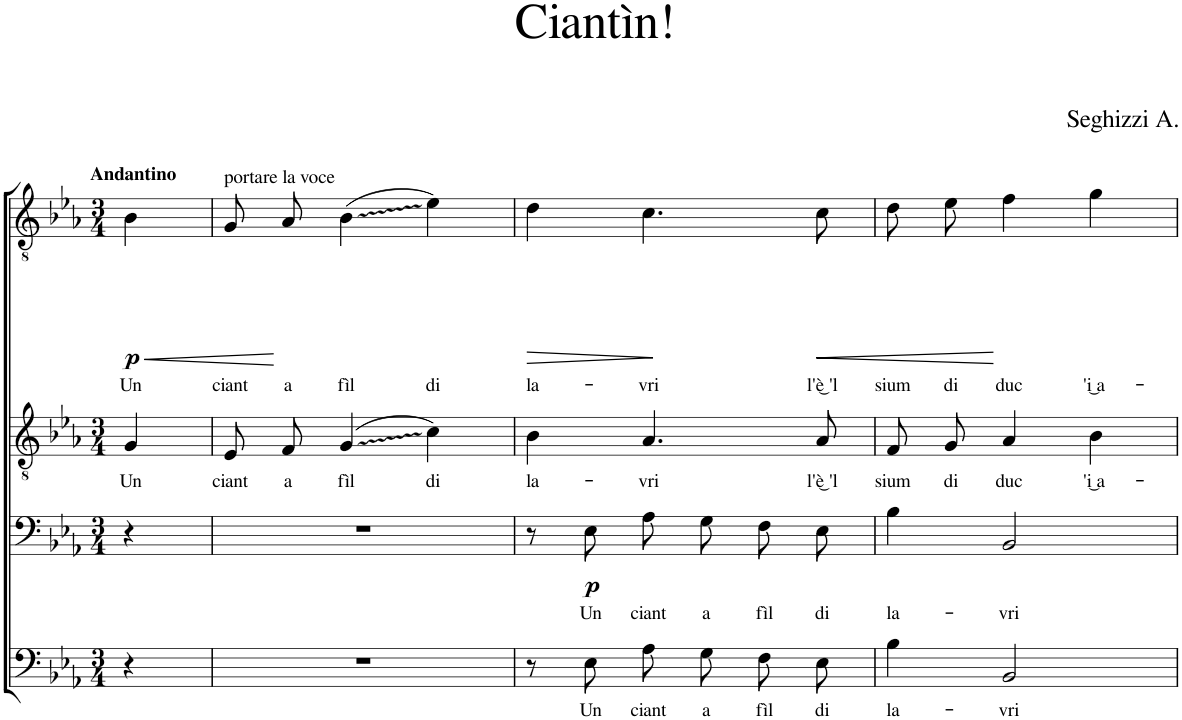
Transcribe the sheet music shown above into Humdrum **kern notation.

**kern	**text	**kern	**text	**dynam	**kern	**text	**kern	**text	**dynam
*part4	*part4	*part3	*part3	*part3	*part2	*part2	*part1	*part1	*part1
*staff4	*staff4	*staff3	*staff3	*staff3	*staff2	*staff2	*staff1	*staff1	*staff1
*I"Bass	*	*I"Baritone	*	*	*I"Tenor	*	*I"Tenor	*	*
*clefF4	*	*clefF4	*	*	*clefGv2	*	*clefGv2	*	*
*k[b-e-a-]	*	*k[b-e-a-]	*	*	*k[b-e-a-]	*	*k[b-e-a-]	*	*
*M3/4	*	*M3/4	*	*	*M3/4	*	*M3/4	*	*
=	=	=	=	=	=	=	=	=	=
!	!	!	!	!	!	!	!LO:TX:a:B:t=Andantino	!	!
!	!	!	!	!	!	!LO:LY:b	!	!LO:LY:b	!LO:HP:b
!	!	!	!	!	!	!	!	!	!LO:DY:n=1:b
4r	.	4r	.	.	4G/	Un	4B-\	Un	< p
=1	=1	=1	=1	=1	=1	=1	=1	=1	=1
!	!	!	!	!	!	!	!LO:TX:a:t=portare la voce	!	!
!	!	!	!	!	!	!LO:LY:b	!	!LO:LY:b	!
2.r	.	2.r	.	.	8E-/L	ciant	8G/L	ciant	.
!	!	!	!	!	!	!LO:LY:b	!	!LO:LY:b	!
.	.	.	.	.	8F/J	a	8A-/J	a	[
!	!	!	!	!	!	!LO:LY:b	!	!LO:LY:b	!
.	.	.	.	.	(4G/	fìl	(4B-\	fìl	.
!	!	!	!	!	!	!LO:LY:b	!	!LO:LY:b	!
.	.	.	.	.	4c\)	di	4e-\)	di	.
=2	=2	=2	=2	=2	=2	=2	=2	=2	=2
!	!	!	!	!	!	!LO:LY:b	!	!LO:LY:b	!LO:HP:b
8r	.	8r	.	.	4B-\	la-	4d\	la-	>
!	!LO:LY:b	!	!LO:LY:b	!LO:DY:b	!	!	!	!	!
8E-\	Un	8E-\	Un	p	.	.	.	.	.
!	!LO:LY:b	!	!LO:LY:b	!	!	!LO:LY:b	!	!LO:LY:b	!
8A-\L	ciant	8A-\L	ciant	.	4.A-/	-vri	4.c\	-vri	]
!	!LO:LY:b	!	!LO:LY:b	!	!	!	!	!	!
8G\J	a	8G\J	a	.	.	.	.	.	.
!	!LO:LY:b	!	!LO:LY:b	!	!	!	!	!	!
8F\L	fìl	8F\L	fìl	.	.	.	.	.	.
!	!LO:LY:b	!	!LO:LY:b	!	!	!LO:LY:b	!	!LO:LY:b	!LO:HP:b
8E-\J	di	8E-\J	di	.	8A-/	l'è͜ 'l	8c\	l'è͜ 'l	<
=3	=3	=3	=3	=3	=3	=3	=3	=3	=3
!	!LO:LY:b	!	!LO:LY:b	!	!	!LO:LY:b	!	!LO:LY:b	!
4B-\	la-	4B-\	la-	.	8F/L	sium	8d\L	sium	.
!	!	!	!	!	!	!LO:LY:b	!	!LO:LY:b	!
.	.	.	.	.	8G/J	di	8e-\J	di	.
!	!LO:LY:b	!	!LO:LY:b	!	!	!LO:LY:b	!	!LO:LY:b	!
2BB-/	-vri	2BB-/	-vri	.	4A-/	duc	4f\	duc	[
!	!	!	!	!	!	!LO:LY:b	!	!LO:LY:b	!
.	.	.	.	.	4B-\	'i͜ a-	4g\	'i͜ a-	.
=	=	=	=	=	=	=	=	=	=
*-	*-	*-	*-	*-	*-	*-	*-	*-	*-
